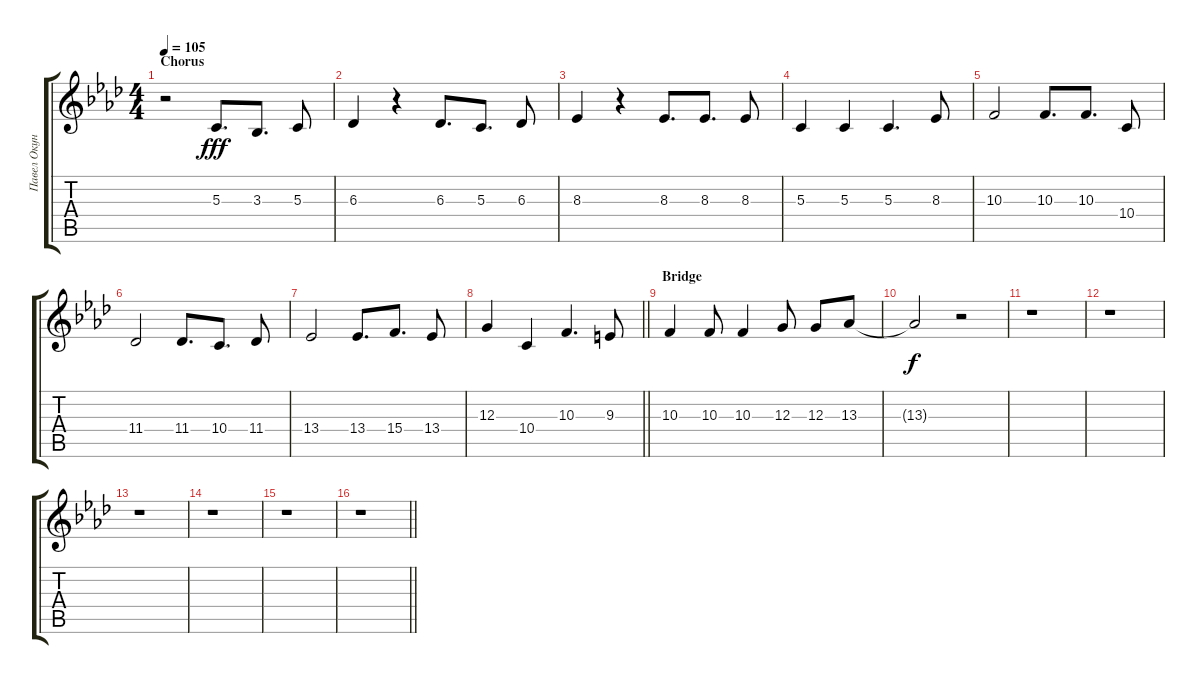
\track ("Павел Окунев" "Павел Окун") {instrument altosax}
\staff {score tabs}
\tuning (E4 B3 G3 D3 A2 E2) {hide}
\ts (4 4)
\section ("" "Chorus")
\tempo 105
\clef g2
\ks ab
r.2{dy fff} 5.3.8{d} 3.3.8{d} 5.3.8 |
6.3.4 r.4 6.3.8{d} 5.3.8{d} 6.3.8 |
8.3.4 r.4 8.3.8{d} 8.3.8{d} 8.3.8 |
5.3.4 5.3.4 5.3.4{d} 8.3.8 |
10.3.2 10.3.8{d} 10.3.8{d} 10.4.8 |
11.4.2 11.4.8{d} 10.4.8{d} 11.4.8 |
13.4.2 13.4.8{d} 15.4.8{d} 13.4.8 |
\barLineRight lightlight
12.3.4 10.4.4 10.3.4{d} 9.3.8 |
\section ("" "Bridge")
10.3.4 10.3.8 10.3.4 12.3.8 12.3.8 13.3.8 |
13.3{t}.2{dy f} r.2 |
r.1 |
r.1 |
r.1 |
r.1 |
r.1 |
\barLineRight lightlight
r.1
